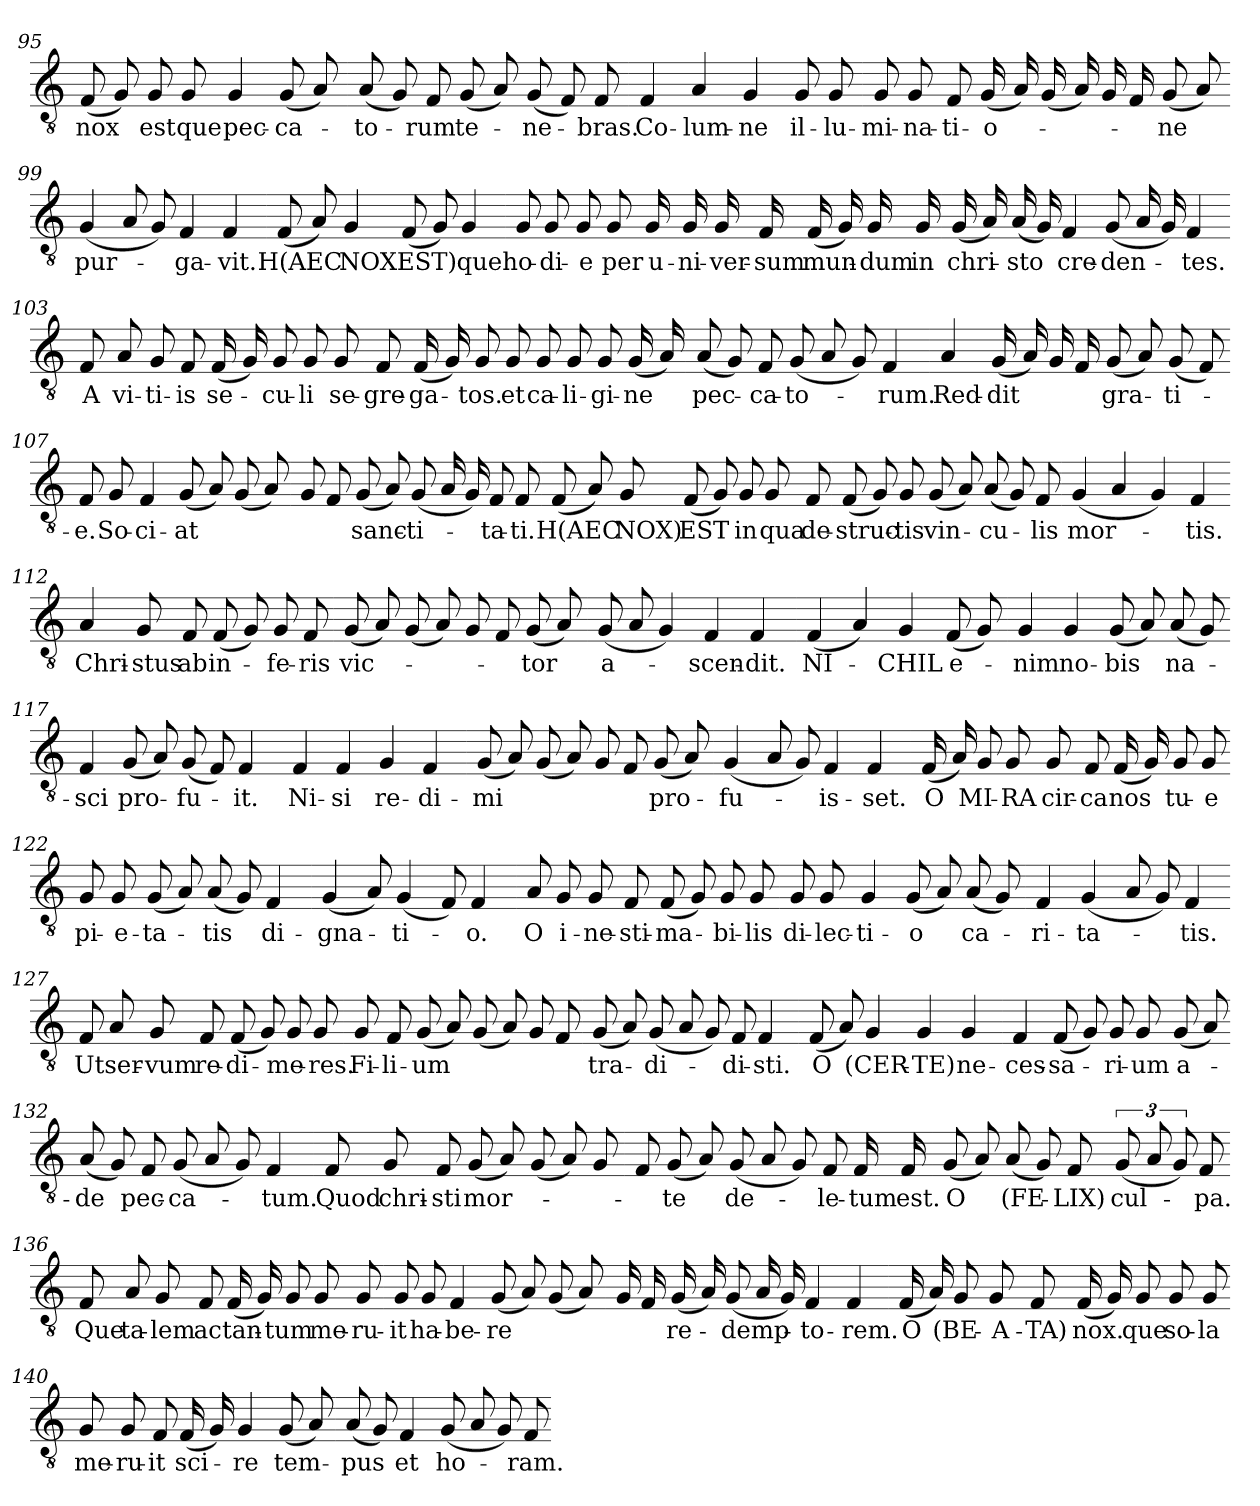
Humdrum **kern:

**kern	**text
*part1	*part1
*staff1	*staff1
*clefGv2	*
*k[]	*
=95	=95
(8F	nox
8G)	.
8G	est
8G	que
4G	pec-
(8G	-ca-
8A)	.
=96-	=96-
(8A	-to-
8G)	.
8F	-rum
(8G	te-
8A)	.
(8G	-ne-
8F)	.
8F	-bras.
=97-	=97-
4F	Co-
4A	-lum-
4G	-ne
8G	il-
8G	-lu-
=98-	=98-
8G	-mi-
8G	-na-
8F	-ti-
(16G	-o-
16A)	.
(16G	.
16A)	.
16G	.
16F	.
(8G	-ne
8A)	.
=99-	=99-
(4G	pur-
8A	.
8G)	.
4F	-ga-
4F	-vit.
=100-	=100-
(8F	H(AEC
8A)	.
4G	NOX
(8F	EST)
8G)	.
4G	que
=101-	=101-
8G	ho-
8G	-di-
8G	-e
8G	per
16G	u-
16G	-ni-
16G	-ver-
16F	-sum
(16F	mun-
16G)	.
16G	-dum
16G	in
=102-	=102-
(16G	chri-
16A)	.
(16A	-sto
16G)	.
4F	cre-
(8G	-den-
16A	.
16G)	.
4F	-tes.
=103-	=103-
8F	A
8A	vi-
8G	-ti-
8F	-is
(16F	se-
16G)	.
8G	-cu-
8G	-li
8G	se-
=104-	=104-
8F	-gre-
(16F	-ga-
16G)	.
8G	-tos.
8G	et
8G	ca-
8G	-li-
8G	-gi-
(16G	-ne
16A)	.
=105-	=105-
(8A	pec-
8G)	.
8F	-ca-
(8G	-to-
8A	.
8G)	.
4F	-rum.
=106-	=106-
4A	Red-
(16G	-dit
16A)	.
16G	.
16F	.
(8G	gra-
8A)	.
(8G	-ti-
8F)	.
=107-	=107-
8F	-e.
8G	So-
4F	-ci-
(8G	-at
8A)	.
(8G	.
8A)	.
=108-	=108-
8G	.
8F	.
(8G	sanc-
8A)	.
(8G	-ti-
16A	.
16G)	.
8F	-ta-
8F	-ti.
=109-	=109-
(8F	H(AEC
8A)	.
8G	NOX)
(8F	EST
8G)	.
8G	in
8G	qua
8F	de-
=110-	=110-
(8F	-struc-
8G)	.
8G	-tis
(8G	vin-
8A)	.
(8A	-cu-
8G)	.
8F	-lis
=111-	=111-
(4G	mor-
4A	.
4G)	.
4F	-tis.
=112-	=112-
4A	Chri-
8G	-stus
8F	ab
(8F	in-
8G)	.
8G	-fe-
8F	-ris
=113-	=113-
(8G	vic-
8A)	.
(8G	.
8A)	.
8G	.
8F	.
(8G	-tor
8A)	.
=114-	=114-
(8G	a-
8A	.
4G)	.
4F	-scen-
4F	-dit.
=115-	=115-
(4F	NI-
4A)	.
4G	-CHIL
(8F	e-
8G)	.
=116-	=116-
4G	-nim
4G	no-
(8G	-bis
8A)	.
(8A	na-
8G)	.
=117-	=117-
4F	-sci
(8G	pro-
8A)	.
(8G	-fu-
8F)	.
4F	-it.
=118-	=118-
4F	Ni-
4F	-si
4G	re-
4F	-di-
=119-	=119-
(8G	-mi
8A)	.
(8G	.
8A)	.
8G	.
8F	.
(8G	pro-
8A)	.
=120-	=120-
(4G	-fu-
8A	.
8G)	.
4F	-is-
4F	-set.
=121-	=121-
(16F	O
16A)	.
8G	MI-
8G	-RA
8G	cir-
8F	-ca
(16F	nos
16G)	.
8G	tu-
8G	-e
=122-	=122-
8G	pi-
8G	-e-
(8G	-ta-
8A)	.
(8A	-tis
8G)	.
4F	di-
=123-	=123-
(4G	-gna-
8A)	.
(4G	-ti-
8F)	.
4F	-o.
=124-	=124-
8A	O
8G	i-
8G	-ne-
8F	-sti-
(8F	-ma-
8G)	.
8G	-bi-
8G	-lis
=125-	=125-
8G	di-
8G	-lec-
4G	-ti-
(8G	-o
8A)	.
(8A	ca-
8G)	.
=126-	=126-
4F	-ri-
(4G	-ta-
8A	.
8G)	.
4F	-tis.
=127-	=127-
8F	Ut
8A	ser-
8G	-vum
8F	re-
(8F	-di-
8G)	.
8G	-me-
8G	-res.
=128-	=128-
8G	Fi-
8F	-li-
(8G	-um
8A)	.
(8G	.
8A)	.
8G	.
8F	.
=129-	=129-
(8G	tra-
8A)	.
(8G	-di-
8A	.
8G)	.
8F	-di-
4F	-sti.
=130-	=130-
(8F	O
8A)	.
4G	(CER-
4G	-TE)
4G	ne-
=131-	=131-
4F	-ces-
(8F	-sa-
8G)	.
8G	-ri-
8G	-um
(8G	a-
8A)	.
=132-	=132-
(8A	-de
8G)	.
8F	pec-
(8G	-ca-
8A	.
8G)	.
4F	-tum.
=133-	=133-
8F	Quod
8G	chri-
8F	-sti
(8G	mor-
8A)	.
(8G	.
8A)	.
8G	.
=134-	=134-
8F	.
(8G	-te
8A)	.
(8G	de-
8A	.
8G)	.
8F	-le-
16F	-tum
16F	est.
=135-	=135-
(8G	O
8A)	.
(8A	(FE-
8G)	.
8F	-LIX)
(12G	cul-
12A	.
12G)	.
8F	-pa.
=136-	=136-
8F	Que
8A	ta-
8G	-lem
8F	ac
(16F	tan-
16G)	.
8G	-tum
8G	me-
8G	-ru-
=137-	=137-
8G	-it
8G	ha-
4F	-be-
(8G	-re
8A)	.
(8G	.
8A)	.
=138-	=138-
16G	.
16F	.
(16G	re-
16A)	.
(8G	-demp-
16A	.
16G)	.
4F	-to-
4F	-rem.
=139-	=139-
(16F	O
16A)	.
8G	(BE-
8G	-A-
8F	-TA)
(16F	nox.
16G)	.
8G	que
8G	so-
8G	-la
=140-	=140-
8G	me-
8G	-ru-
8F	-it
(16F	sci-
16G)	.
4G	-re
(8G	tem-
8A)	.
=141-	=141-
(8A	-pus
8G)	.
4F	et
(8G	ho-
8A	.
8G)	.
8F	-ram.
=-	=-
*-	*-
